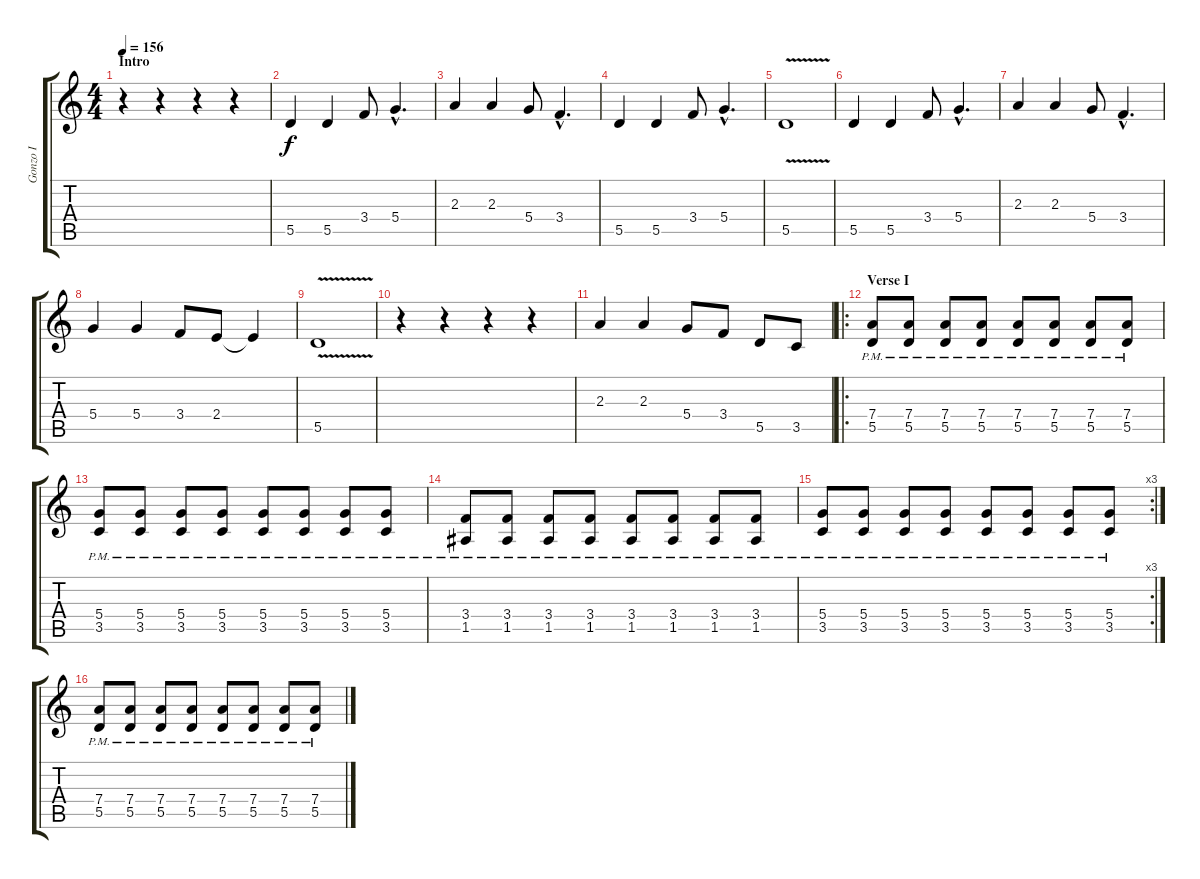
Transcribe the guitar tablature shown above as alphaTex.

\track ("Gonzo I" "Gonzo I") {instrument distortionguitar}
\staff {score tabs}
\tuning (E4 B3 G3 D3 A2 E2) {hide}
\ts (4 4)
\section ("" "Intro")
\tempo 156
\clef g2
\ks c
r.4{dy f instrument distortionguitar} r.4 r.4 r.4 |
5.5.4 5.5.4 3.4.8 5.4{hac}.4{d} |
2.3.4 2.3.4 5.4.8 3.4{hac}.4{d} |
5.5.4 5.5.4 3.4.8 5.4{hac}.4{d} |
5.5{v}.1 |
5.5.4 5.5.4 3.4.8 5.4{hac}.4{d} |
2.3.4 2.3.4 5.4.8 3.4{hac}.4{d} |
5.4.4 5.4.4 3.4.8 2.4.8 2.4{t}.4 |
5.5{v}.1 |
r.4 r.4 r.4 r.4 |
2.3.4 2.3.4 5.4.8 3.4.8 5.5.8 3.5.8 |
\ro
\section ("" "Verse I")
(7.4{pm} 5.5{pm}).8 (7.4{pm} 5.5{pm}).8 (7.4{pm} 5.5{pm}).8 (7.4{pm} 5.5{pm}).8 (7.4{pm} 5.5{pm}).8 (7.4{pm} 5.5{pm}).8 (7.4{pm} 5.5{pm}).8 (7.4{pm} 5.5{pm}).8 |
(5.4{pm} 3.5{pm}).8 (5.4{pm} 3.5{pm}).8 (5.4{pm} 3.5{pm}).8 (5.4{pm} 3.5{pm}).8 (5.4{pm} 3.5{pm}).8 (5.4{pm} 3.5{pm}).8 (5.4{pm} 3.5{pm}).8 (5.4{pm} 3.5{pm}).8 |
(3.4{pm} 1.5{pm}).8 (3.4{pm} 1.5{pm}).8 (3.4{pm} 1.5{pm}).8 (3.4{pm} 1.5{pm}).8 (3.4{pm} 1.5{pm}).8 (3.4{pm} 1.5{pm}).8 (3.4{pm} 1.5{pm}).8 (3.4{pm} 1.5{pm}).8 |
\rc 3
(5.4{pm} 3.5{pm}).8 (5.4{pm} 3.5{pm}).8 (5.4{pm} 3.5{pm}).8 (5.4{pm} 3.5{pm}).8 (5.4{pm} 3.5{pm}).8 (5.4{pm} 3.5{pm}).8 (5.4{pm} 3.5{pm}).8 (5.4{pm} 3.5{pm}).8 |
(7.4{pm} 5.5{pm}).8 (7.4{pm} 5.5{pm}).8 (7.4{pm} 5.5{pm}).8 (7.4{pm} 5.5{pm}).8 (7.4{pm} 5.5{pm}).8 (7.4{pm} 5.5{pm}).8 (7.4{pm} 5.5{pm}).8 (7.4{pm} 5.5{pm}).8
